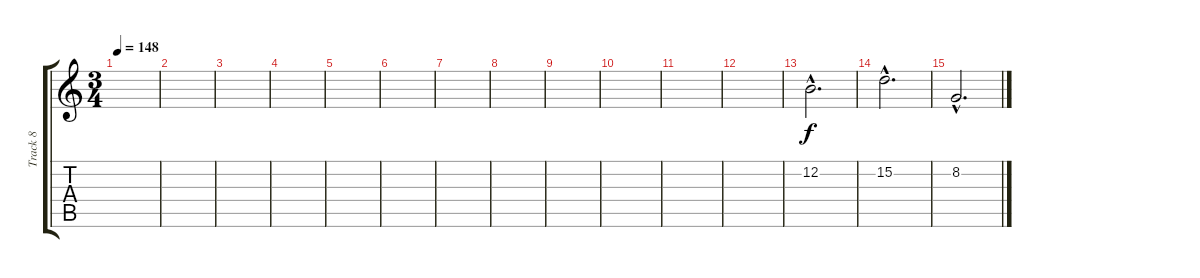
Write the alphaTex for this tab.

\track ("Track 8" "Track 8") {instrument englishhorn}
\staff {score tabs}
\tuning (E4 B3 G3 D3 A2 E2) {hide}
\ts (3 4)
\tempo 148
\clef g2
\ks c
|
|
|
|
|
|
|
|
|
|
|
|
12.2{hac}.2{d volume 16 balance 12 instrument viola} |
15.2{hac}.2{d} |
8.2{hac}.2{d}
